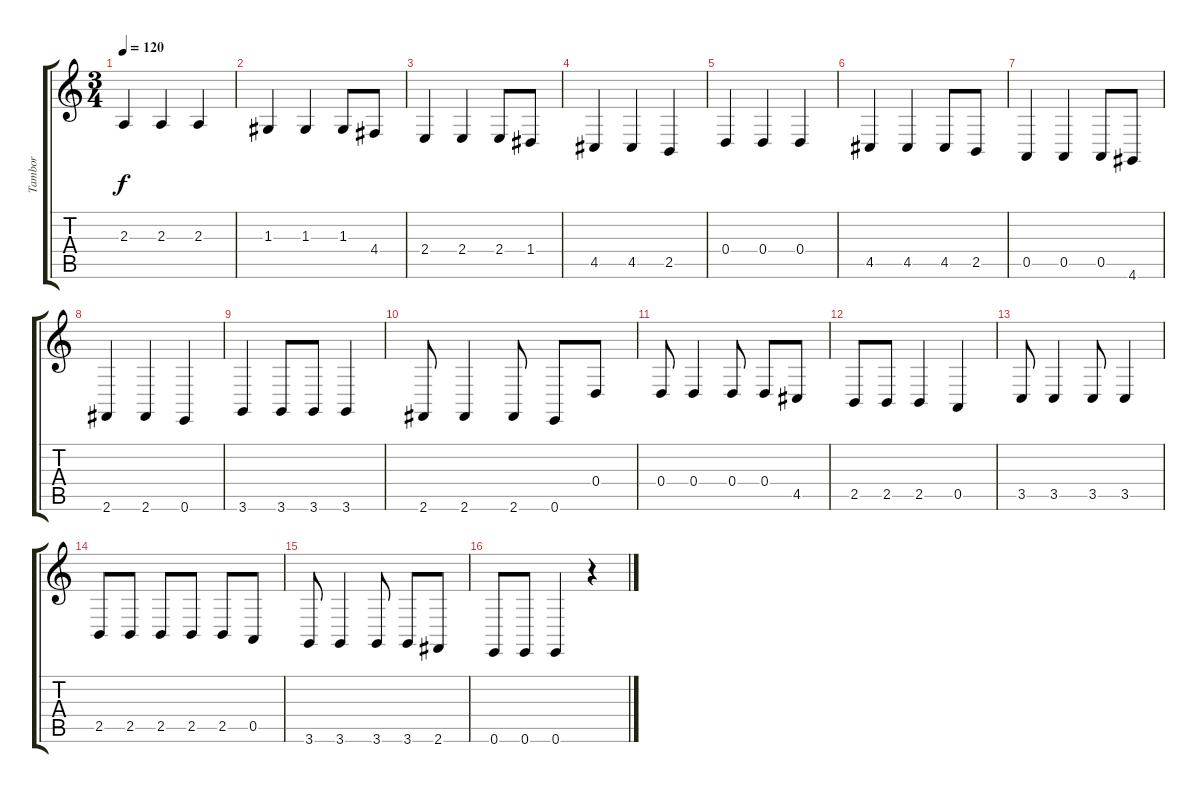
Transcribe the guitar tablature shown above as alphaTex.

\track ("Tambor" "Tambor") {instrument timpani}
\staff {score tabs}
\tuning (E4 B3 G3 D3 A2 E2) {hide}
\ts (3 4)
\tempo 120
\clef g2
\ks c
2.3.4{dy f} 2.3.4 2.3.4 |
1.3.4 1.3.4 1.3.8 4.4.8 |
2.4.4 2.4.4 2.4.8 1.4.8 |
4.5.4 4.5.4 2.5.4 |
0.4.4 0.4.4 0.4.4 |
4.5.4 4.5.4 4.5.8 2.5.8 |
0.5.4 0.5.4 0.5.8 4.6.8 |
2.6.4 2.6.4 0.6.4 |
3.6.4 3.6.8 3.6.8 3.6.4 |
2.6.8 2.6.4 2.6.8 0.6.8 0.4.8 |
0.4.8 0.4.4 0.4.8 0.4.8 4.5.8 |
2.5.8 2.5.8 2.5.4 0.5.4 |
3.5.8 3.5.4 3.5.8 3.5.4 |
2.5.8 2.5.8 2.5.8 2.5.8 2.5.8 0.5.8 |
3.6.8 3.6.4 3.6.8 3.6.8 2.6.8 |
0.6.8 0.6.8 0.6.4 r.4
